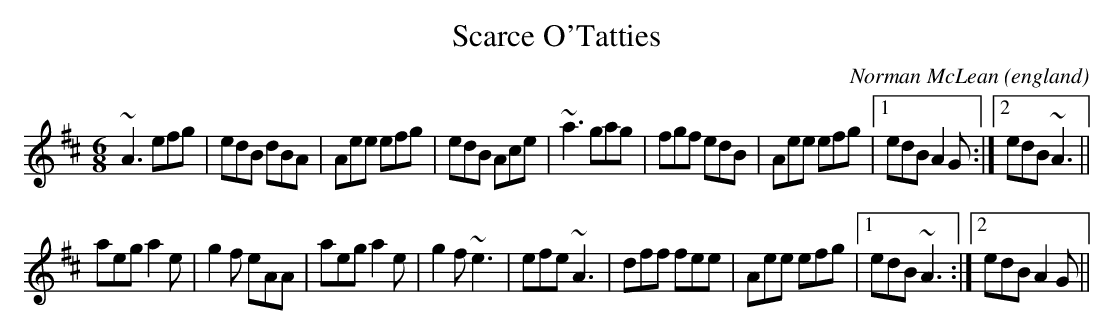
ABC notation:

X:1
T:Scarce O'Tatties
O:england
C:Norman McLean
M:6/8
K:Amix
~A3 efg|edB dBA|Aee efg|edB Ace|~a3 gag|fgf edB|Aee efg|1 edB A2G:|2 edB ~A3||
aeg a2e|g2f eAA|aeg a2e|g2f ~e3|efe ~A3|dff fee|Aee efg|1 edB ~A3:|2 edB A2G||
